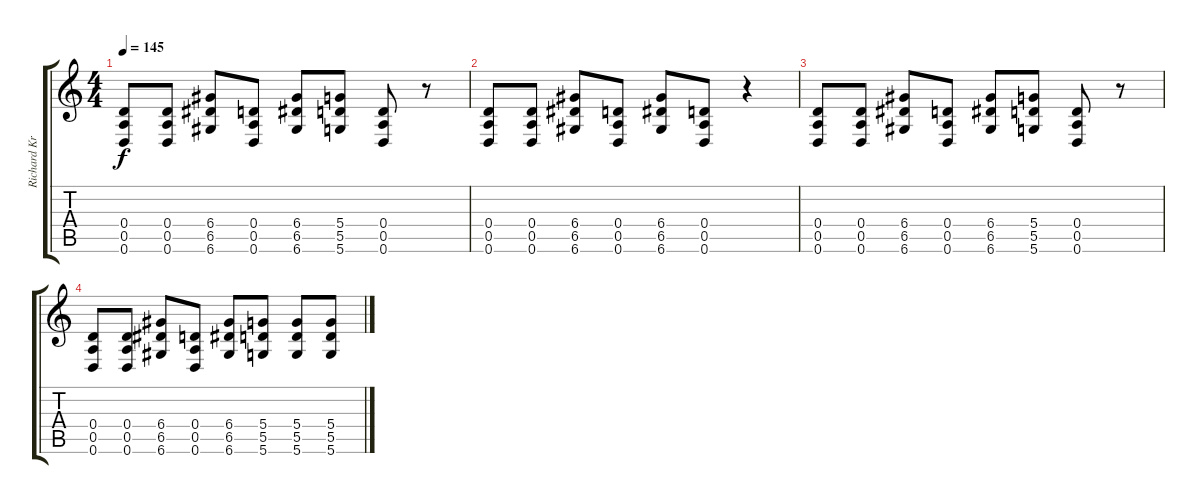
\track ("Richard Kruspe (Lead)" "Richard Kr") {instrument distortionguitar}
\staff {score tabs}
\tuning (E4 B3 G3 D3 A2 D2) {hide}
\ts (4 4)
\tempo 145
\clef g2
\ks c
(0.4 0.5 0.6).8{dy f} (0.4 0.5 0.6).8 (6.4 6.5 6.6).8 (0.4 0.5 0.6).8 (6.4 6.5 6.6).8 (5.4 5.5 5.6).8 (0.4 0.5 0.6).8 r.8 |
(0.4 0.5 0.6).8 (0.4 0.5 0.6).8 (6.4 6.5 6.6).8 (0.4 0.5 0.6).8 (6.4 6.5 6.6).8 (0.4 0.5 0.6).8 r.4 |
(0.4 0.5 0.6).8 (0.4 0.5 0.6).8 (6.4 6.5 6.6).8 (0.4 0.5 0.6).8 (6.4 6.5 6.6).8 (5.4 5.5 5.6).8 (0.4 0.5 0.6).8 r.8 |
(0.4 0.5 0.6).8 (0.4 0.5 0.6).8 (6.4 6.5 6.6).8 (0.4 0.5 0.6).8 (6.4 6.5 6.6).8 (5.4 5.5 5.6).8 (5.4 5.5 5.6).8 (5.4 5.5 5.6).8
